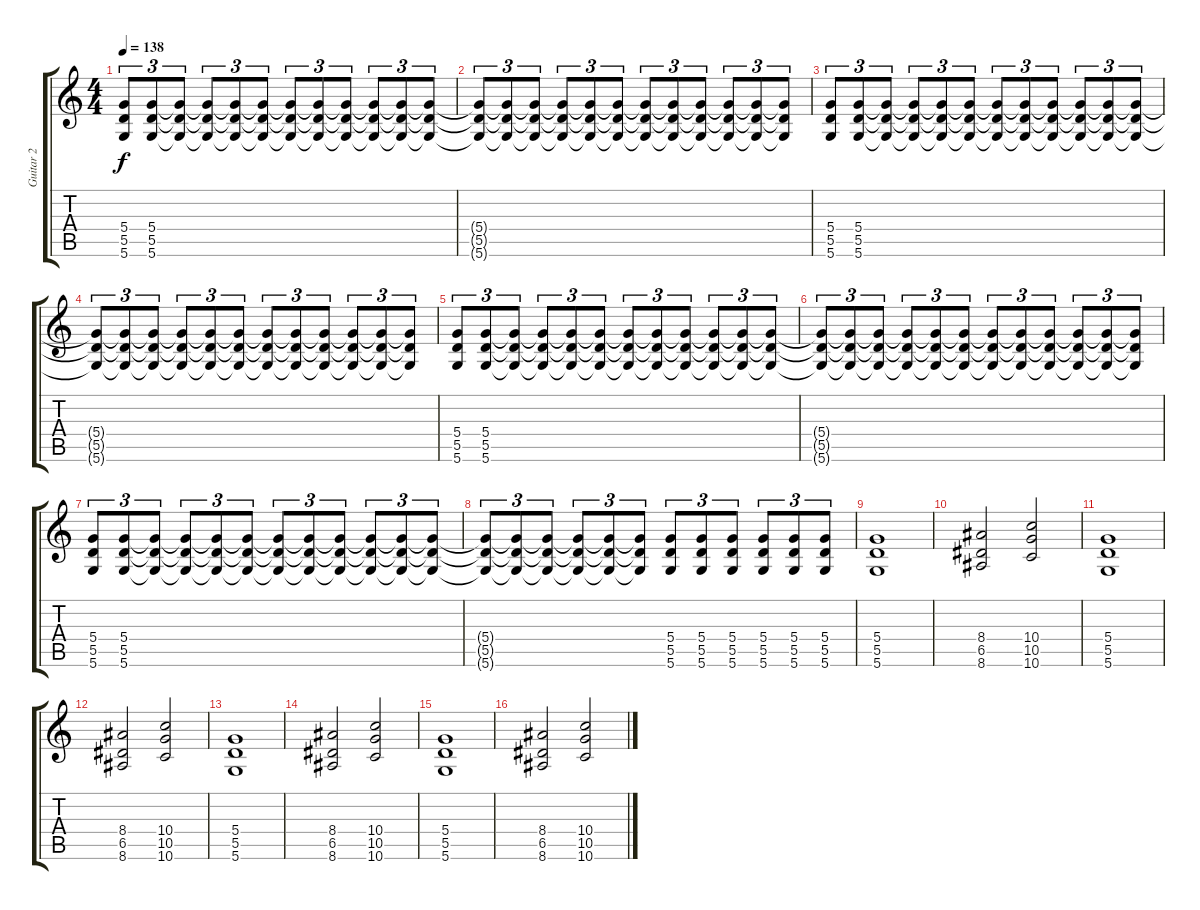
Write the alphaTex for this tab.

\track ("Guitar 2" "Guitar 2") {instrument distortionguitar}
\staff {score tabs}
\tuning (E4 B3 G3 D3 A2 D2) {hide}
\ts (4 4)
\tempo 138
\clef g2
\ks c
(5.4 5.5 5.6).8{tu (3 2) dy f} (5.4 5.5 5.6).8{tu (3 2)} (5.4{t} 5.5{t} 5.6{t}).8{tu (3 2)} (5.4{t} 5.5{t} 5.6{t}).8{tu (3 2)} (5.4{t} 5.5{t} 5.6{t}).8{tu (3 2)} (5.4{t} 5.5{t} 5.6{t}).8{tu (3 2)} (5.4{t} 5.5{t} 5.6{t}).8{tu (3 2)} (5.4{t} 5.5{t} 5.6{t}).8{tu (3 2)} (5.4{t} 5.5{t} 5.6{t}).8{tu (3 2)} (5.4{t} 5.5{t} 5.6{t}).8{tu (3 2)} (5.4{t} 5.5{t} 5.6{t}).8{tu (3 2)} (5.4{t} 5.5{t} 5.6{t}).8{tu (3 2)} |
(5.4{t} 5.5{t} 5.6{t}).8{tu (3 2)} (5.4{t} 5.5{t} 5.6{t}).8{tu (3 2)} (5.4{t} 5.5{t} 5.6{t}).8{tu (3 2)} (5.4{t} 5.5{t} 5.6{t}).8{tu (3 2)} (5.4{t} 5.5{t} 5.6{t}).8{tu (3 2)} (5.4{t} 5.5{t} 5.6{t}).8{tu (3 2)} (5.4{t} 5.5{t} 5.6{t}).8{tu (3 2)} (5.4{t} 5.5{t} 5.6{t}).8{tu (3 2)} (5.4{t} 5.5{t} 5.6{t}).8{tu (3 2)} (5.4{t} 5.5{t} 5.6{t}).8{tu (3 2)} (5.4{t} 5.5{t} 5.6{t}).8{tu (3 2)} (5.4{t} 5.5{t} 5.6{t}).8{tu (3 2)} |
(5.4 5.5 5.6).8{tu (3 2)} (5.4 5.5 5.6).8{tu (3 2)} (5.4{t} 5.5{t} 5.6{t}).8{tu (3 2)} (5.4{t} 5.5{t} 5.6{t}).8{tu (3 2)} (5.4{t} 5.5{t} 5.6{t}).8{tu (3 2)} (5.4{t} 5.5{t} 5.6{t}).8{tu (3 2)} (5.4{t} 5.5{t} 5.6{t}).8{tu (3 2)} (5.4{t} 5.5{t} 5.6{t}).8{tu (3 2)} (5.4{t} 5.5{t} 5.6{t}).8{tu (3 2)} (5.4{t} 5.5{t} 5.6{t}).8{tu (3 2)} (5.4{t} 5.5{t} 5.6{t}).8{tu (3 2)} (5.4{t} 5.5{t} 5.6{t}).8{tu (3 2)} |
(5.4{t} 5.5{t} 5.6{t}).8{tu (3 2)} (5.4{t} 5.5{t} 5.6{t}).8{tu (3 2)} (5.4{t} 5.5{t} 5.6{t}).8{tu (3 2)} (5.4{t} 5.5{t} 5.6{t}).8{tu (3 2)} (5.4{t} 5.5{t} 5.6{t}).8{tu (3 2)} (5.4{t} 5.5{t} 5.6{t}).8{tu (3 2)} (5.4{t} 5.5{t} 5.6{t}).8{tu (3 2)} (5.4{t} 5.5{t} 5.6{t}).8{tu (3 2)} (5.4{t} 5.5{t} 5.6{t}).8{tu (3 2)} (5.4{t} 5.5{t} 5.6{t}).8{tu (3 2)} (5.4{t} 5.5{t} 5.6{t}).8{tu (3 2)} (5.4{t} 5.5{t} 5.6{t}).8{tu (3 2)} |
(5.4 5.5 5.6).8{tu (3 2)} (5.4 5.5 5.6).8{tu (3 2)} (5.4{t} 5.5{t} 5.6{t}).8{tu (3 2)} (5.4{t} 5.5{t} 5.6{t}).8{tu (3 2)} (5.4{t} 5.5{t} 5.6{t}).8{tu (3 2)} (5.4{t} 5.5{t} 5.6{t}).8{tu (3 2)} (5.4{t} 5.5{t} 5.6{t}).8{tu (3 2)} (5.4{t} 5.5{t} 5.6{t}).8{tu (3 2)} (5.4{t} 5.5{t} 5.6{t}).8{tu (3 2)} (5.4{t} 5.5{t} 5.6{t}).8{tu (3 2)} (5.4{t} 5.5{t} 5.6{t}).8{tu (3 2)} (5.4{t} 5.5{t} 5.6{t}).8{tu (3 2)} |
(5.4{t} 5.5{t} 5.6{t}).8{tu (3 2)} (5.4{t} 5.5{t} 5.6{t}).8{tu (3 2)} (5.4{t} 5.5{t} 5.6{t}).8{tu (3 2)} (5.4{t} 5.5{t} 5.6{t}).8{tu (3 2)} (5.4{t} 5.5{t} 5.6{t}).8{tu (3 2)} (5.4{t} 5.5{t} 5.6{t}).8{tu (3 2)} (5.4{t} 5.5{t} 5.6{t}).8{tu (3 2)} (5.4{t} 5.5{t} 5.6{t}).8{tu (3 2)} (5.4{t} 5.5{t} 5.6{t}).8{tu (3 2)} (5.4{t} 5.5{t} 5.6{t}).8{tu (3 2)} (5.4{t} 5.5{t} 5.6{t}).8{tu (3 2)} (5.4{t} 5.5{t} 5.6{t}).8{tu (3 2)} |
(5.4 5.5 5.6).8{tu (3 2)} (5.4 5.5 5.6).8{tu (3 2)} (5.4{t} 5.5{t} 5.6{t}).8{tu (3 2)} (5.4{t} 5.5{t} 5.6{t}).8{tu (3 2)} (5.4{t} 5.5{t} 5.6{t}).8{tu (3 2)} (5.4{t} 5.5{t} 5.6{t}).8{tu (3 2)} (5.4{t} 5.5{t} 5.6{t}).8{tu (3 2)} (5.4{t} 5.5{t} 5.6{t}).8{tu (3 2)} (5.4{t} 5.5{t} 5.6{t}).8{tu (3 2)} (5.4{t} 5.5{t} 5.6{t}).8{tu (3 2)} (5.4{t} 5.5{t} 5.6{t}).8{tu (3 2)} (5.4{t} 5.5{t} 5.6{t}).8{tu (3 2)} |
(5.4{t} 5.5{t} 5.6{t}).8{tu (3 2)} (5.4{t} 5.5{t} 5.6{t}).8{tu (3 2)} (5.4{t} 5.5{t} 5.6{t}).8{tu (3 2)} (5.4{t} 5.5{t} 5.6{t}).8{tu (3 2)} (5.4{t} 5.5{t} 5.6{t}).8{tu (3 2)} (5.4{t} 5.5{t} 5.6{t}).8{tu (3 2)} (5.4 5.5 5.6).8{tu (3 2)} (5.4 5.5 5.6).8{tu (3 2)} (5.4 5.5 5.6).8{tu (3 2)} (5.4 5.5 5.6).8{tu (3 2)} (5.4 5.5 5.6).8{tu (3 2)} (5.4 5.5 5.6).8{tu (3 2)} |
(5.4 5.5 5.6).1{instrument distortionguitar} |
(8.4 6.5 8.6).2 (10.4 10.5 10.6).2 |
(5.4 5.5 5.6).1{instrument distortionguitar} |
(8.4 6.5 8.6).2 (10.4 10.5 10.6).2 |
(5.4 5.5 5.6).1{instrument distortionguitar} |
(8.4 6.5 8.6).2 (10.4 10.5 10.6).2 |
(5.4 5.5 5.6).1{instrument distortionguitar} |
(8.4 6.5 8.6).2 (10.4 10.5 10.6).2
